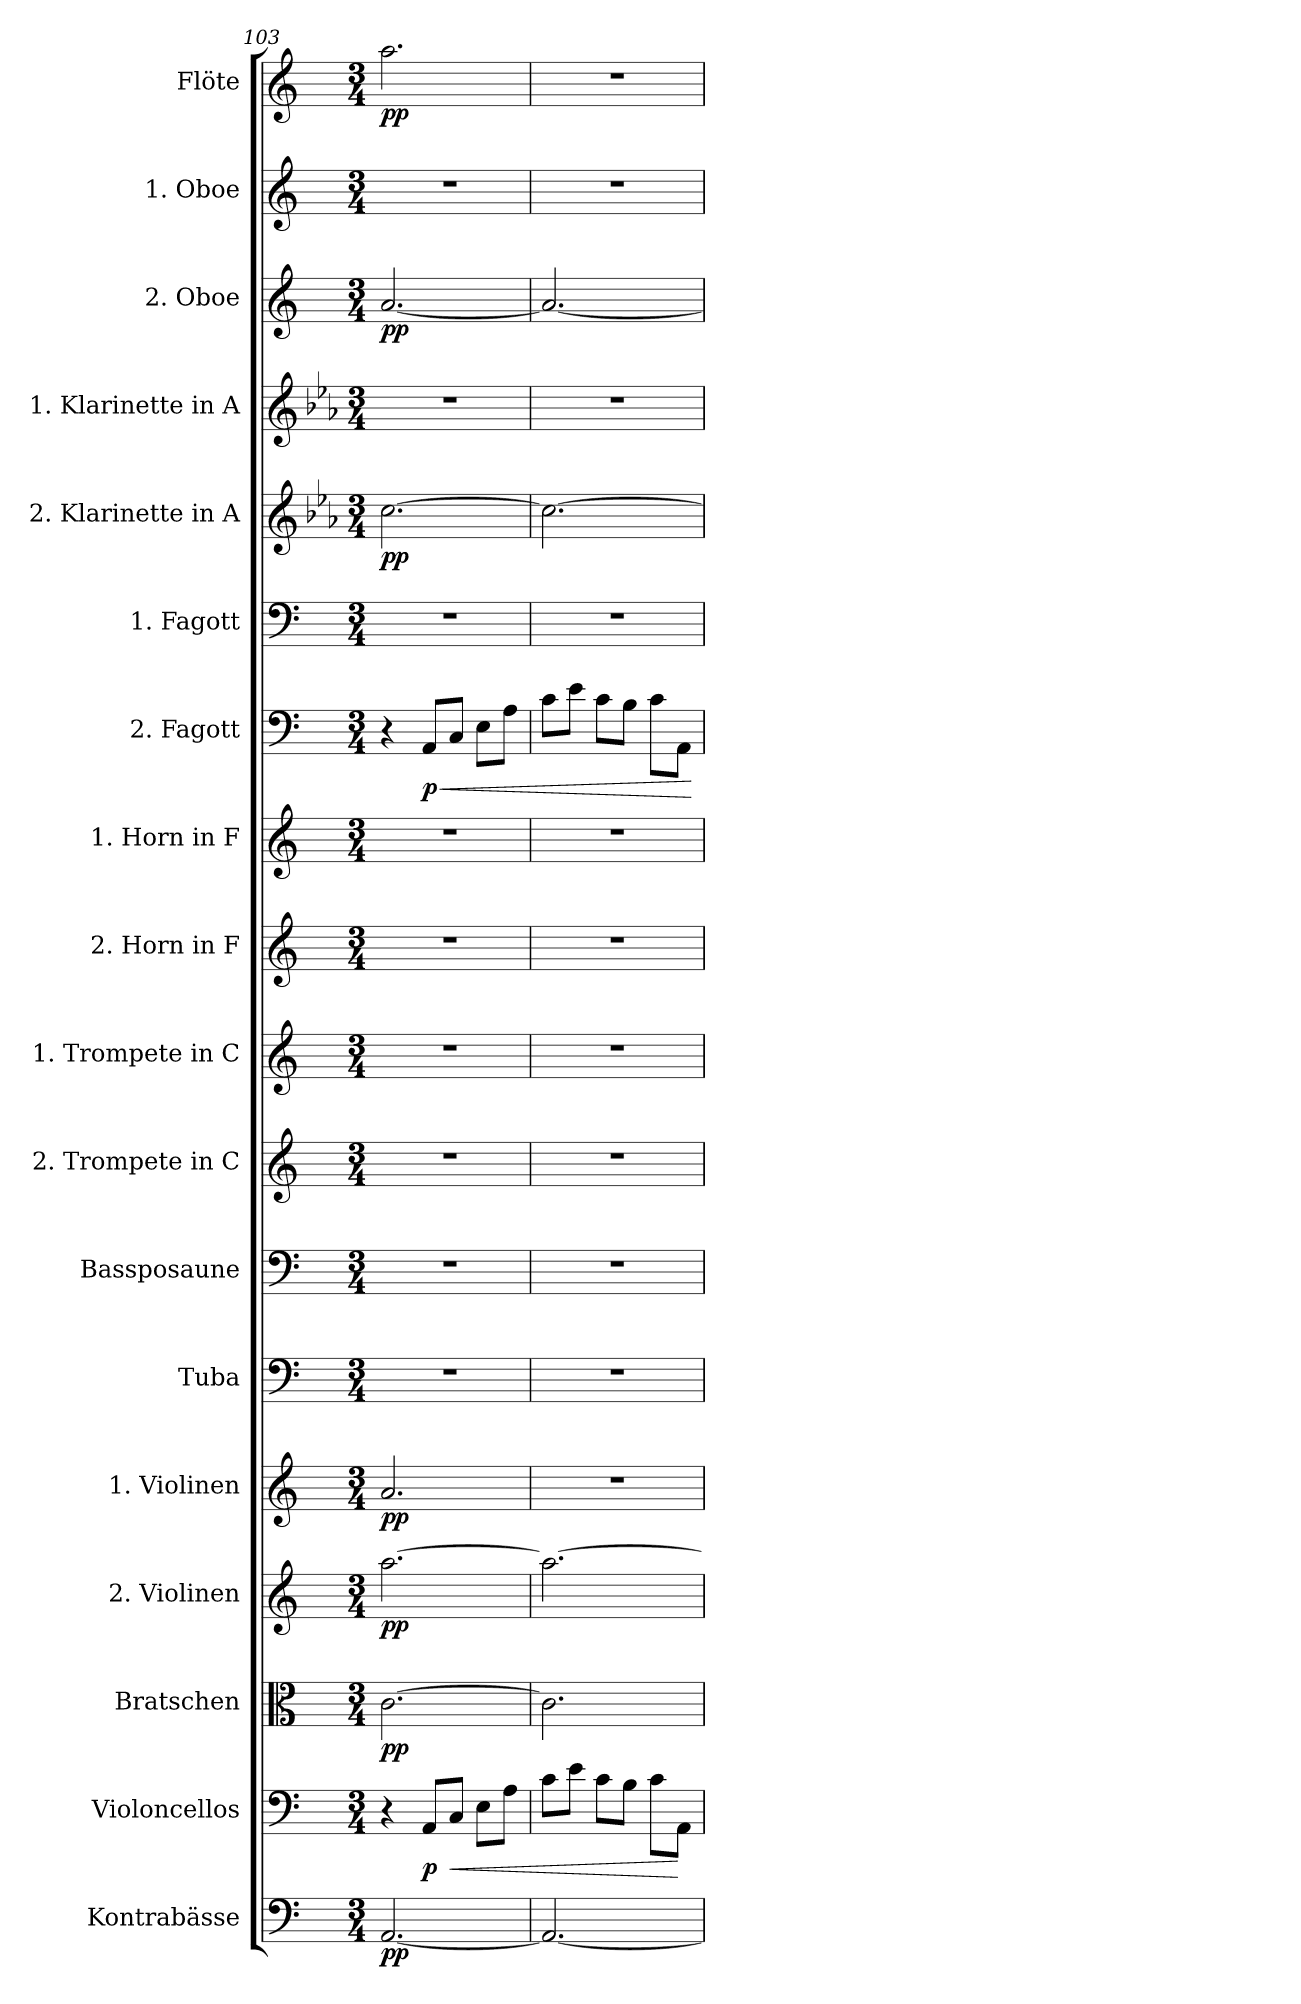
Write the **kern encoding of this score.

**kern	**dynam	**kern	**dynam	**kern	**dynam	**kern	**dynam	**kern	**dynam	**kern	**kern	**kern	**kern	**kern	**kern	**kern	**dynam	**kern	**kern	**dynam	**kern	**kern	**dynam	**kern	**kern	**dynam
*part18	*part18	*part17	*part17	*part16	*part16	*part15	*part15	*part14	*part14	*part13	*part12	*part11	*part10	*part9	*part8	*part7	*part7	*part6	*part5	*part5	*part4	*part3	*part3	*part2	*part1	*part1
*staff18	*staff18	*staff17	*staff17	*staff16	*staff16	*staff15	*staff15	*staff14	*staff14	*staff13	*staff12	*staff11	*staff10	*staff9	*staff8	*staff7	*staff7	*staff6	*staff5	*staff5	*staff4	*staff3	*staff3	*staff2	*staff1	*staff1
*I"Kontrabässe	*	*I"Violoncellos	*	*I"Bratschen	*	*I"2. Violinen	*	*I"1. Violinen	*	*I"Tuba	*I"Bassposaune	*I"2. Trompete in C	*I"1. Trompete in C	*I"2. Horn in F	*I"1. Horn in F	*I"2. Fagott	*	*I"1. Fagott	*I"2. Klarinette in A	*	*I"1. Klarinette in A	*I"2. Oboe	*	*I"1. Oboe	*I"Flöte	*
*I'Kbs.	*	*I'Vcs.	*	*I'Bran.	*	*I'2. Vln.	*	*I'1. Vln.	*	*I'Tba.	*I'B.psn.	*	*	*	*	*I'2. Fgt.	*	*I'1. Fgt.	*	*	*	*I'2. Ob.	*	*I'1. Ob.	*I'Fl.	*
!!LO:PB:g=z
*clefF4	*	*clefF4	*	*clefC3	*	*clefG2	*	*clefG2	*	*clefF4	*clefF4	*clefG2	*clefG2	*clefG2	*clefG2	*clefF4	*	*clefF4	*clefG2	*	*clefG2	*clefG2	*	*clefG2	*clefG2	*
*ITrd7c12	*	*	*	*	*	*	*	*	*	*	*	*	*	*ITrd4c7	*ITrd4c7	*	*	*	*ITrd2c3	*	*ITrd2c3	*	*	*	*	*
*k[]	*	*k[]	*	*k[]	*	*k[]	*	*k[]	*	*k[]	*k[]	*k[]	*k[]	*k[b-]	*k[b-]	*k[]	*	*k[]	*k[]	*	*k[]	*k[]	*	*k[]	*k[]	*
*M3/4	*	*M3/4	*	*M3/4	*	*M3/4	*	*M3/4	*	*M3/4	*M3/4	*M3/4	*M3/4	*M3/4	*M3/4	*M3/4	*	*M3/4	*M3/4	*	*M3/4	*M3/4	*	*M3/4	*M3/4	*
=103	=103	=103	=103	=103	=103	=103	=103	=103	=103	=103	=103	=103	=103	=103	=103	=103	=103	=103	=103	=103	=103	=103	=103	=103	=103	=103
!	!LO:DY:b	!	!	!	!LO:DY:b	!	!LO:DY:b	!	!LO:DY:b	!	!	!	!	!	!	!	!	!	!	!LO:DY:b	!	!	!LO:DY:b	!	!	!LO:DY:b
[2.AAA/	pp	4r	.	[2.c\	pp	[2.aa\	pp	2.a/	pp	2.r	2.r	2.r	2.r	2.r	2.r	4r	.	2.r	[2.a\	pp	2.r	[2.a/	pp	2.r	2.aa\	pp
!	!	!	!LO:DY:b	!	!	!	!	!	!	!	!	!	!	!	!	!	!LO:HP:b	!	!	!	!	!	!	!	!	!
!	!	!	!	!	!	!	!	!	!	!	!	!	!	!	!	!	!LO:DY:n=1:b	!	!	!	!	!	!	!	!	!
.	.	8AA/L	p	.	.	.	.	.	.	.	.	.	.	.	.	8AA/L	< p	.	.	.	.	.	.	.	.	.
!	!	!	!LO:HP:b	!	!	!	!	!	!	!	!	!	!	!	!	!	!	!	!	!	!	!	!	!	!	!
.	.	8C/J	<	.	.	.	.	.	.	.	.	.	.	.	.	8C/J	.	.	.	.	.	.	.	.	.	.
.	.	8E\L	.	.	.	.	.	.	.	.	.	.	.	.	.	8E\L	.	.	.	.	.	.	.	.	.	.
.	.	8A\J	.	.	.	.	.	.	.	.	.	.	.	.	.	8A\J	.	.	.	.	.	.	.	.	.	.
=104	=104	=104	=104	=104	=104	=104	=104	=104	=104	=104	=104	=104	=104	=104	=104	=104	=104	=104	=104	=104	=104	=104	=104	=104	=104	=104
2.AAA/_	.	8c\L	.	2.c\]	.	2.aa\_	.	2.r	.	2.r	2.r	2.r	2.r	2.r	2.r	8c\L	.	2.r	2.a\_	.	2.r	2.a/_	.	2.r	2.r	.
.	.	8e\J	.	.	.	.	.	.	.	.	.	.	.	.	.	8e\J	.	.	.	.	.	.	.	.	.	.
.	.	8c\L	.	.	.	.	.	.	.	.	.	.	.	.	.	8c\L	.	.	.	.	.	.	.	.	.	.
.	.	8B\J	.	.	.	.	.	.	.	.	.	.	.	.	.	8B\J	.	.	.	.	.	.	.	.	.	.
.	.	8c\L	.	.	.	.	.	.	.	.	.	.	.	.	.	8c\L	.	.	.	.	.	.	.	.	.	.
.	.	8AA\J	[	.	.	.	.	.	.	.	.	.	.	.	.	8AA\J	.	.	.	.	.	.	.	.	.	.
.	.	.	.	.	.	.	.	.	.	.	.	.	.	.	.	.	[	.	.	.	.	.	.	.	.	.
=	=	=	=	=	=	=	=	=	=	=	=	=	=	=	=	=	=	=	=	=	=	=	=	=	=	=
*-	*-	*-	*-	*-	*-	*-	*-	*-	*-	*-	*-	*-	*-	*-	*-	*-	*-	*-	*-	*-	*-	*-	*-	*-	*-	*-
